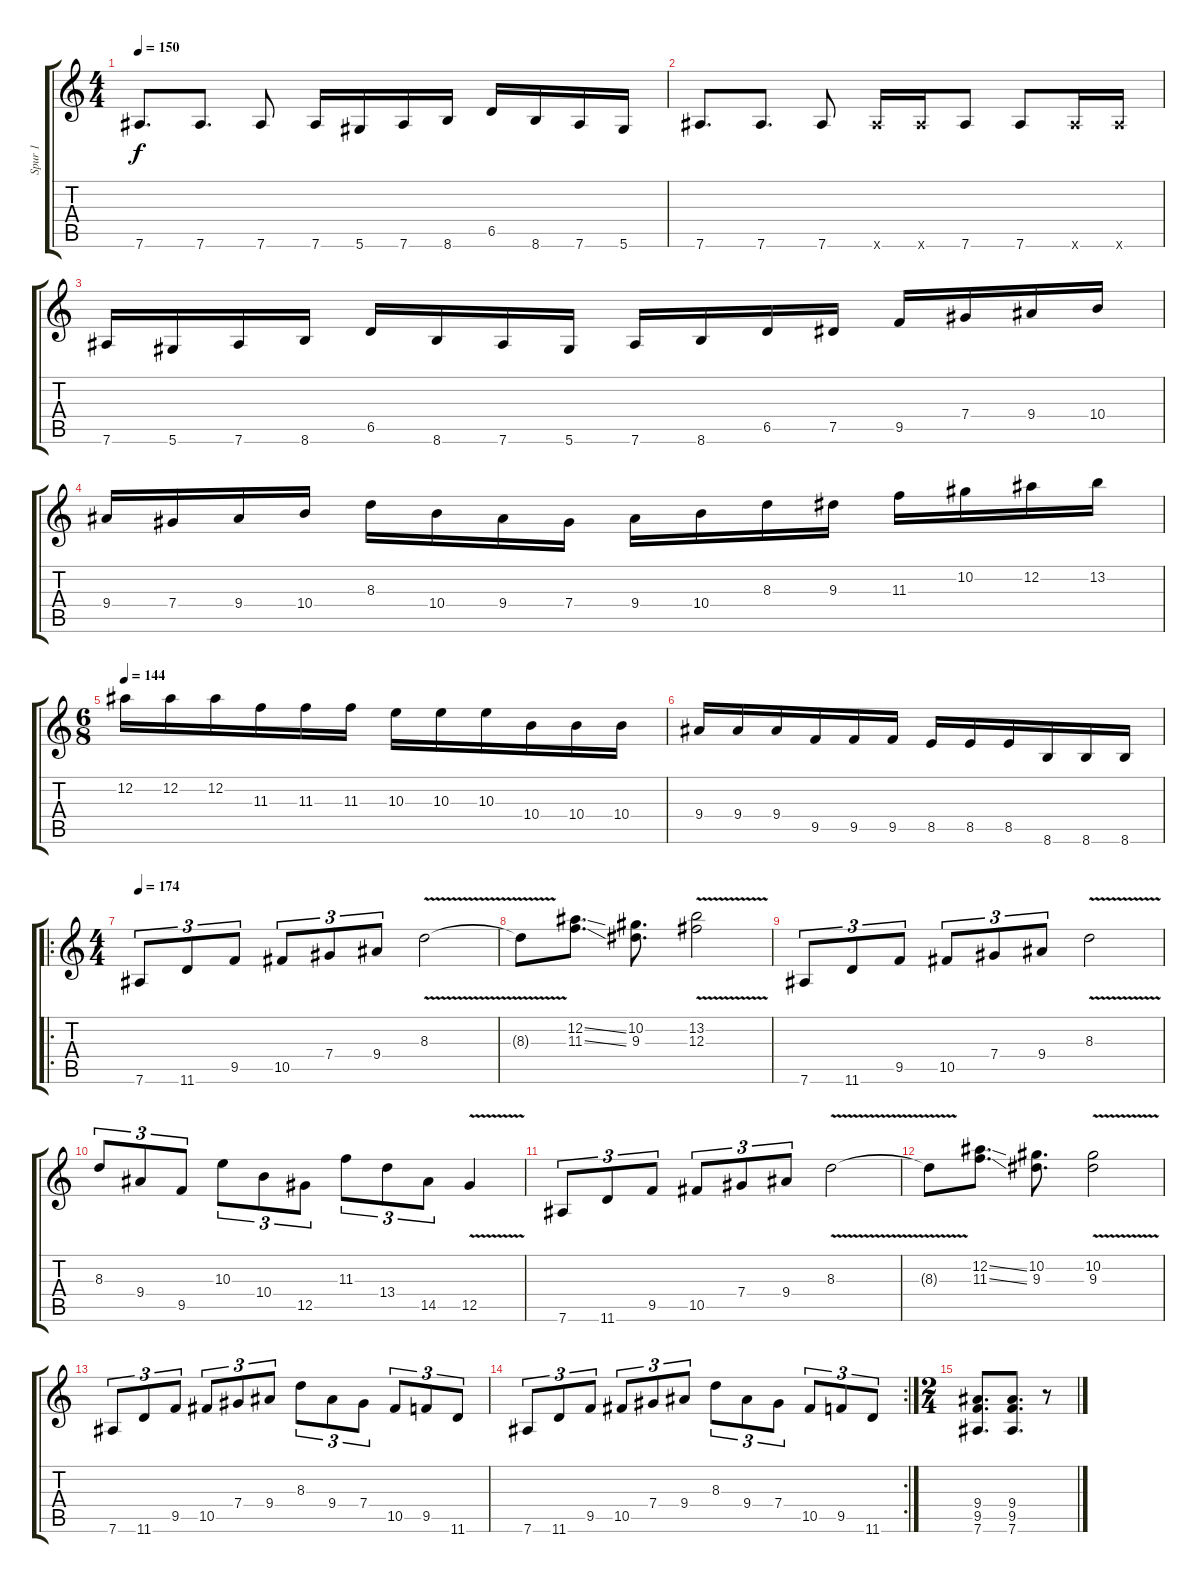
\track ("Spur 1" "Spur 1") {instrument distortionguitar}
\staff {score tabs}
\tuning (Eb4 Bb3 Gb3 Db3 Ab2 Eb2) {hide}
\ts (4 4)
\tempo 150
\clef g2
\ks c
7.6.8{d dy f} 7.6.8{d} 7.6.8 7.6.16 5.6.16 7.6.16 8.6.16 6.5.16 8.6.16 7.6.16 5.6.16 |
7.6.8{d} 7.6.8{d} 7.6.8 7.6{x}.16 7.6{x}.16 7.6.8 7.6.8 7.6{x}.16 7.6{x}.16 |
7.6.16 5.6.16 7.6.16 8.6.16 6.5.16 8.6.16 7.6.16 5.6.16 7.6.16 8.6.16 6.5.16 7.5.16 9.5.16 7.4.16 9.4.16 10.4.16 |
9.4.16 7.4.16 9.4.16 10.4.16 8.3.16 10.4.16 9.4.16 7.4.16 9.4.16 10.4.16 8.3.16 9.3.16 11.3.16 10.2.16 12.2.16 13.2.16 |
\ts (6 8)
\tempo 144
12.2.16 12.2.16 12.2.16 11.3.16 11.3.16 11.3.16 10.3.16 10.3.16 10.3.16 10.4.16 10.4.16 10.4.16 |
9.4.16 9.4.16 9.4.16 9.5.16 9.5.16 9.5.16 8.5.16 8.5.16 8.5.16 8.6.16 8.6.16 8.6.16 |
\ro
\ts (4 4)
\tempo 174
7.6.8{tu (3 2)} 11.6.8{tu (3 2)} 9.5.8{tu (3 2)} 10.5.8{tu (3 2)} 7.4.8{tu (3 2)} 9.4.8{tu (3 2)} 8.3{v}.2 |
8.3{t}.8 (12.2{ss} 11.3{ss}).8{d} (10.2 9.3).8{d} (13.2{v} 12.3{v}).2 |
7.6.8{tu (3 2)} 11.6.8{tu (3 2)} 9.5.8{tu (3 2)} 10.5.8{tu (3 2)} 7.4.8{tu (3 2)} 9.4.8{tu (3 2)} 8.3{v}.2 |
8.3.8{tu (3 2)} 9.4.8{tu (3 2)} 9.5.8{tu (3 2)} 10.3.8{tu (3 2)} 10.4.8{tu (3 2)} 12.5.8{tu (3 2)} 11.3.8{tu (3 2)} 13.4.8{tu (3 2)} 14.5.8{tu (3 2)} 12.5{v}.4 |
7.6.8{tu (3 2)} 11.6.8{tu (3 2)} 9.5.8{tu (3 2)} 10.5.8{tu (3 2)} 7.4.8{tu (3 2)} 9.4.8{tu (3 2)} 8.3{v}.2 |
8.3{t}.8 (12.2{ss} 11.3{ss}).8{d} (10.2 9.3).8{d} (10.2{v} 9.3{v}).2 |
7.6.8{tu (3 2)} 11.6.8{tu (3 2)} 9.5.8{tu (3 2)} 10.5.8{tu (3 2)} 7.4.8{tu (3 2)} 9.4.8{tu (3 2)} 8.3.8{tu (3 2)} 9.4.8{tu (3 2)} 7.4.8{tu (3 2)} 10.5.8{tu (3 2)} 9.5.8{tu (3 2)} 11.6.8{tu (3 2)} |
\rc 2
7.6.8{tu (3 2)} 11.6.8{tu (3 2)} 9.5.8{tu (3 2)} 10.5.8{tu (3 2)} 7.4.8{tu (3 2)} 9.4.8{tu (3 2)} 8.3.8{tu (3 2)} 9.4.8{tu (3 2)} 7.4.8{tu (3 2)} 10.5.8{tu (3 2)} 9.5.8{tu (3 2)} 11.6.8{tu (3 2)} |
\ts (2 4)
(9.4 9.5 7.6).8{d} (9.4 9.5 7.6).8{d} r.8
